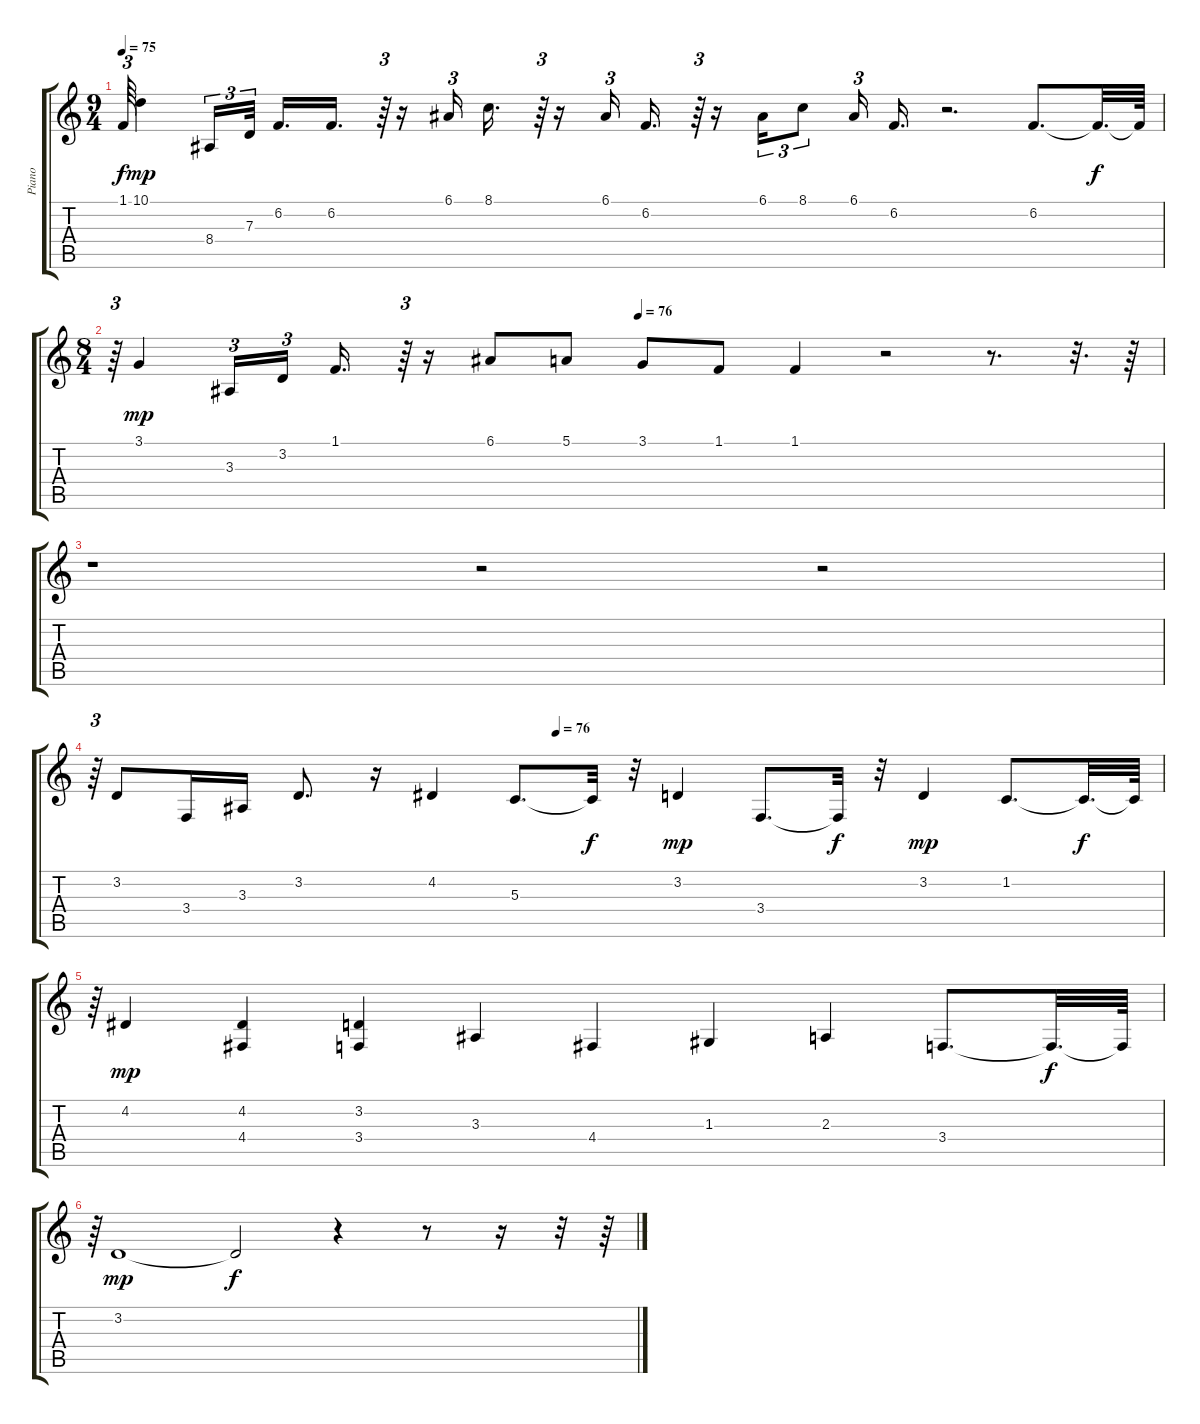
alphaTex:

\track ("Piano" "Piano") {instrument acousticgrandpiano}
\staff {score tabs}
\tuning (E4 B3 G3 D3 A2 E2) {hide}
\ts (9 4)
\tempo 75
\clef g2
\ks c
1.1{t}.64{tu (3 2) dy f} 10.1.4{dy mp} 8.4.16{tu (3 2)} 7.3.32{tu (3 2) beam splitsecondary} 6.2.16{d} 6.2.16{d} r.64{tu (3 2)} r.16 6.1.16{tu (3 2)} 8.1.16{d} r.64{tu (3 2)} r.16 6.1.16{tu (3 2)} 6.2.16{d} r.64{tu (3 2)} r.16 6.1.16{tu (3 2)} 8.1.8{tu (3 2)} 6.1.16{tu (3 2)} 6.2.16{d} r.2{d} 6.2.8{d} 6.2{t}.32{d dy f} 6.2{t}.64 |
\ts (8 4)
\tempo (76 0.5)
r.64{tu (3 2)} 3.1.4{dy mp} 3.3.16{tu (3 2)} 3.2.16{tu (3 2) beam splitsecondary} 1.1.16{d} r.64{tu (3 2)} r.16 6.1.8 5.1.8 3.1.8 1.1.8 1.1.4 r.2 r.8{d} r.32{d} r.64 |
r.1 r.2 r.2 |
\tempo (76 0.4322916666666667)
r.64{tu (3 2)} 3.2.8 3.4.16 3.3.16 3.2.8{d} r.16 4.2.4 5.3.8{d} 5.3{t}.32{dy f} r.32 3.2.4{dy mp} 3.4.8{d} 3.4{t}.32{dy f} r.32 3.2.4{dy mp} 1.2.8{d} 1.2{t}.32{d dy f} 1.2{t}.64 |
r.64{tu (3 2)} 4.2.4{dy mp} (4.2 4.4).4 (3.2 3.4).4 3.3.4 4.4.4 1.3.4 2.3.4 3.4.8{d} 3.4{t}.32{d dy f} 3.4{t}.64 |
r.64{tu (3 2)} 3.2.1{dy mp} 3.2{t}.2{dy f} r.4 r.8 r.16 r.32 r.64
